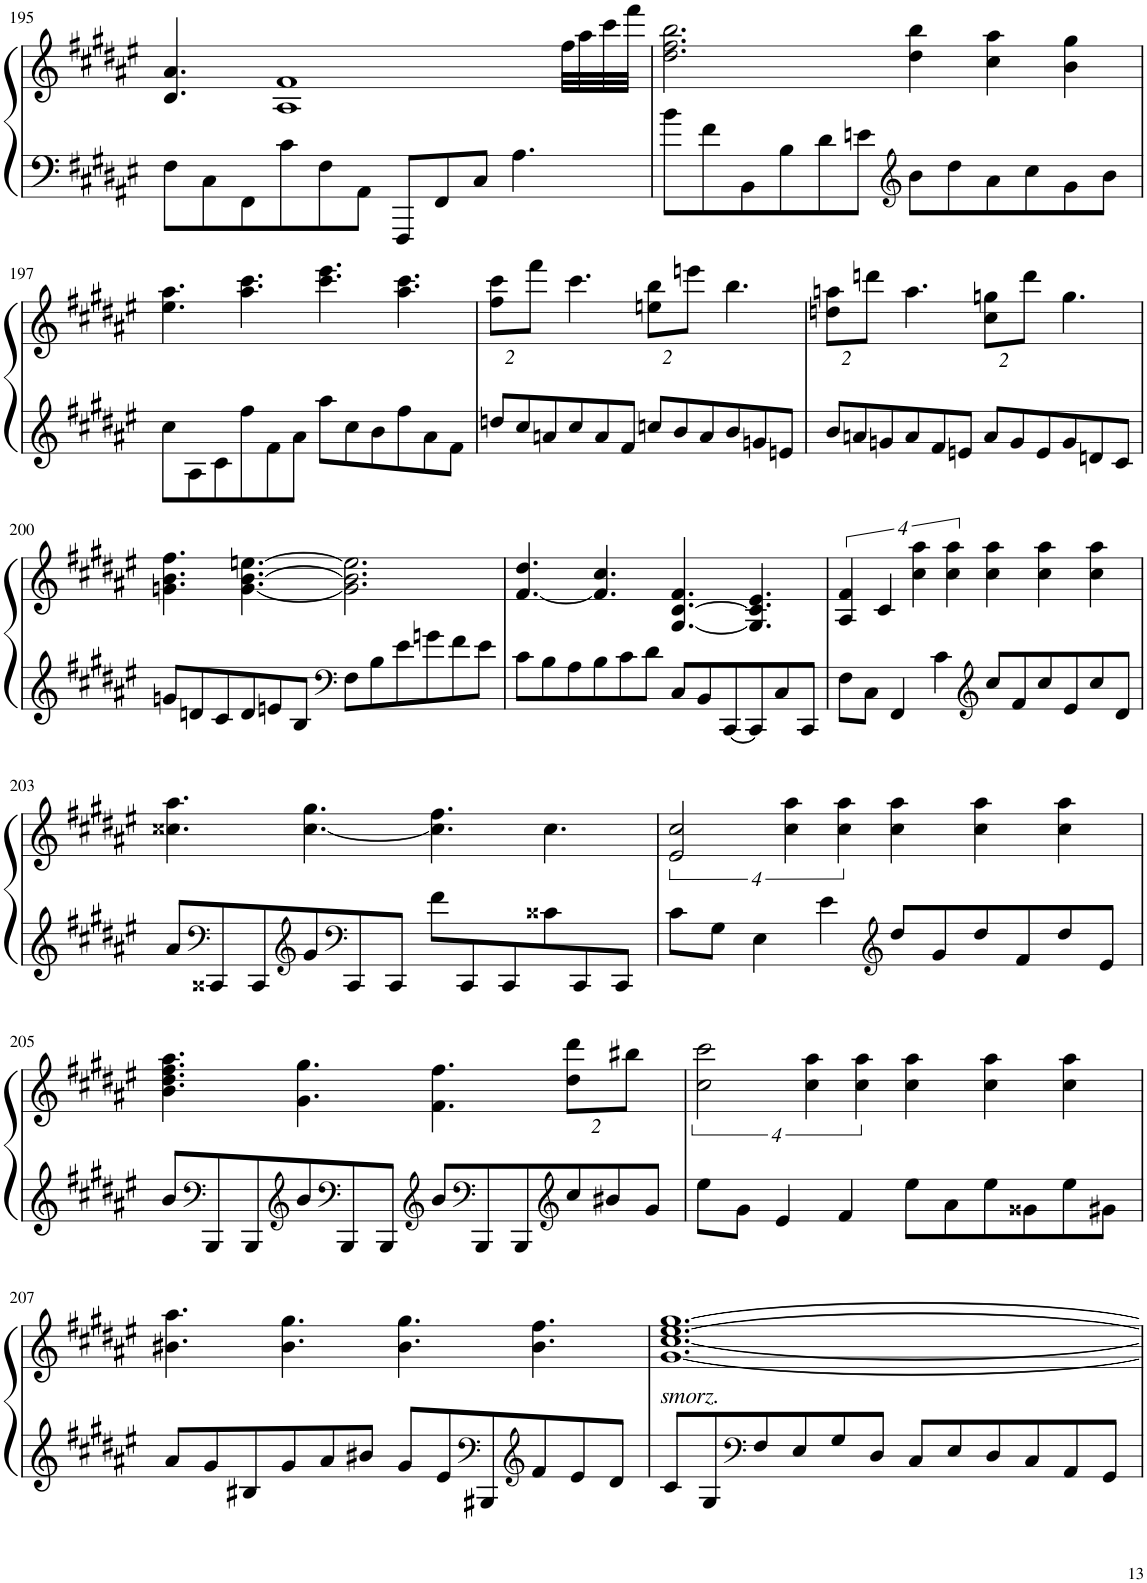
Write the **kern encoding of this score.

**kern	**kern
*part1	*part1
*staff2	*staff1
*I"Piano	*
*I'Pno.	*
!!LO:PB:g=z
*clefF4	*clefG2
*k[f#c#g#d#a#e#]	*k[f#c#g#d#a#e#]
*M6/4	*M6/4
=195	=195
8F#\L	4.F#/ 4.c#/ 4.a#/
8C#\	.
8FF#\	.
8c#\	1A# 1f#
8F#\	.
8AA#\J	.
8FFF#/L	.
8FF#/	.
8C#/J	.
4.A#\	.
.	32ff#\LLL
.	32aa#\
.	32ccc#\
.	32fff#\JJJ
=196	=196
8b\L	2.dd#\ 2.ff#\ 2.bb\
8f#\	.
8BB\	.
8B\	.
8d#\	.
8en\J	.
*clefG2	*
8b\L	4dd#\ 4bb\
8dd#\	.
8a#\	4cc#\ 4aa#\
8cc#\	.
8g#\	4b\ 4gg#\
8b\J	.
!!LO:LB:g=z
=197	=197
8cc#\L	4.ee#\ 4.aa#\
8A#\	.
8c#\	.
8ff#\	4.aa#\ 4.ccc#\
8f#\	.
8a#\J	.
8aa#\L	4.ccc#\ 4.eee#\
8cc#\	.
8b\	.
8ff#\	4.aa#\ 4.ccc#\
8a#\	.
8f#\J	.
=198	=198
*	*Xbrackettup
8ddn/L	16%3ff#\ 16%3ccc#\L
8cc#/	.
.	16%3fff#\J
8an/	.
8cc#/	4.ccc#\
8a/	.
8f#/J	.
8ccn/L	16%3een\ 16%3bb\L
8b/	.
.	16%3eeen\J
8a/	.
8b/	4.bb\
8gn/	.
8en/J	.
=199	=199
8b/L	16%3ddn\ 16%3aan\L
8an/	.
.	16%3dddn\J
8gn/	.
8a/	4.aa\
8f#/	.
8en/J	.
8a/L	16%3cc#\ 16%3ggn\L
8g/	.
.	16%3ddd\J
8e/	.
8g/	4.gg\
8dn/	.
8c#/J	.
!!LO:LB:g=z
=200	=200
8gn/L	4.gn\ 4.b\ 4.ff#\
8dn/	.
8c#/	.
8d/	[4.g\ [4.b\ [4.een\
8en/	.
8B/J	.
*clefF4	*
8F#\L	2.g\] 2.b\] 2.ee\]
8B\	.
8e\	.
8gn\	.
8f#\	.
8e\J	.
=201	=201
8c#\L	[4.f#/ 4.dd#/
8B\	.
8A#\	.
8B\	4.f#/] 4.cc#/
8c#\	.
8d#\J	.
8C#/L	4.C#/ [4.G#/ [4.c#/ 4.f#/
8BB/	.
[8CC#/	.
8CC#/]	4.G#/] 4.c#/] 4.e#/
8C#/	.
8CC#/J	.
=202	=202
*	*brackettup
8F#\L	16%3A#/ 16%3f#/
8C#\J	.
.	16%3c#/
4FF#/	.
.	16%3cc#\ 16%3aa#\
4c#\	.
.	16%3cc#\ 16%3aa#\
*clefG2	*
8cc#/L	4cc#\ 4aa#\
8f#/	.
8cc#/	4cc#\ 4aa#\
8e#/	.
8cc#/	4cc#\ 4aa#\
8d#/J	.
!!LO:LB:g=z
=203	=203
8a#/L	4.cc##X\ 4.aa#\
*clefF4	*
8CC##X/	.
8CC##/	.
*clefG2	*
8g#/	[4.cc##\ 4.gg#\
*clefF4	*
8CC##/	.
8CC##/J	.
8f#\L	4.cc##\] 4.ff#\
8CC##/	.
8CC##/	.
8c##X\	4.cc##\
8CC##/	.
8CC##/J	.
=204	=204
8c#\L	8%3e#/ 8%3cc#/
8G#\J	.
4E#\	.
.	16%3cc#\ 16%3aa#\
4e#\	.
.	16%3cc#\ 16%3aa#\
*clefG2	*
8dd#/L	4cc#\ 4aa#\
8g#/	.
8dd#/	4cc#\ 4aa#\
8f#/	.
8dd#/	4cc#\ 4aa#\
8e#/J	.
!!LO:LB:g=z
=205	=205
8b/L	4.b\ 4.dd#\ 4.ff#\ 4.aa#\
*clefF4	*
8BBB/	.
8BBB/	.
*clefG2	*
8b/	4.g#\ 4.gg#\
*clefF4	*
8BBB/	.
8BBB/J	.
*clefG2	*
8b/L	4.f#\ 4.ff#\
*clefF4	*
8BBB/	.
8BBB/	.
*clefG2	*
*	*Xbrackettup
8cc#/	16%3dd#\ 16%3ddd#\L
8b#X/	.
.	16%3bb#X\J
8g#/J	.
=206	=206
*	*brackettup
8ee#\L	8%3cc#\ 8%3ccc#\
8g#\J	.
4e#/	.
.	16%3cc#\ 16%3aa#\
4f#/	.
.	16%3cc#\ 16%3aa#\
8ee#\L	4cc#\ 4aa#\
8a#\	.
8ee#\	4cc#\ 4aa#\
8g##X\	.
8ee#\	4cc#\ 4aa#\
8g#X\J	.
!!LO:LB:g=z
=207	=207
8a#/L	4.b#X\ 4.aa#\
8g#/	.
8B#X/	.
8g#/	4.b#\ 4.gg#\
8a#/	.
8b#X/J	.
8g#/L	4.b#\ 4.gg#\
8e#/	.
*clefF4	*
8BBB#X/	.
*clefG2	*
8f#/	4.b#\ 4.ff#\
8e#/	.
8d#/J	.
=208	=208
!	!LO:TX:b:i:t=smorz.
8c#/L	[1.c# [1.g# [1.cc# [1.ee# [1.gg#
8G#/	.
*clefF4	*
8F#/	.
8E#/	.
8G#/	.
8D#/J	.
8C#/L	.
8E#/	.
8D#/	.
8C#/	.
8AA#/	.
8GG#/J	.
=	=
*-	*-
